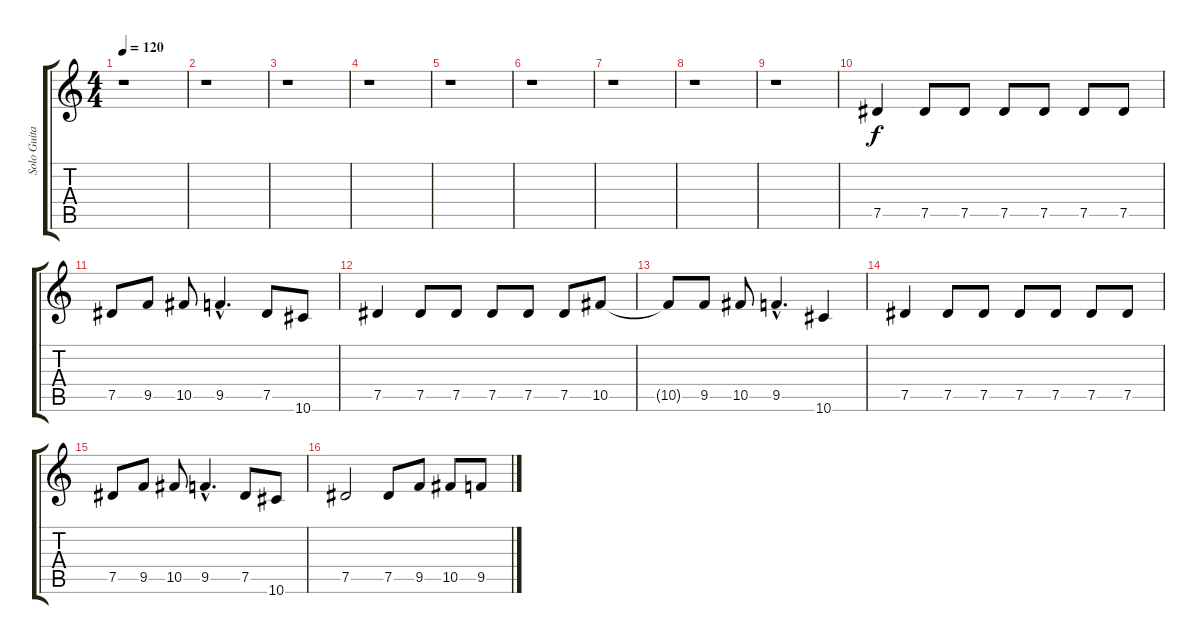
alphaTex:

\track ("Solo Guitar 1" "Solo Guita") {instrument distortionguitar}
\staff {score tabs}
\tuning (Eb4 Bb3 Gb3 Db3 Ab2 Eb2) {hide}
\ts (4 4)
\tempo 120
\clef g2
\ks c
r.1{dy f} |
r.1 |
r.1 |
r.1 |
r.1 |
r.1 |
r.1 |
r.1 |
r.1 |
7.5.4{volume 12 instrument distortionguitar} 7.5.8 7.5.8 7.5.8 7.5.8 7.5.8 7.5.8 |
7.5.8 9.5.8 10.5.8 9.5{hac}.4{d} 7.5.8 10.6.8 |
7.5.4 7.5.8 7.5.8 7.5.8 7.5.8 7.5.8 10.5.8 |
10.5{t}.8 9.5.8 10.5.8 9.5{hac}.4{d} 10.6.4 |
7.5.4 7.5.8 7.5.8 7.5.8 7.5.8 7.5.8 7.5.8 |
7.5.8 9.5.8 10.5.8 9.5{hac}.4{d} 7.5.8 10.6.8 |
7.5.2 7.5.8 9.5.8 10.5.8 9.5.8
